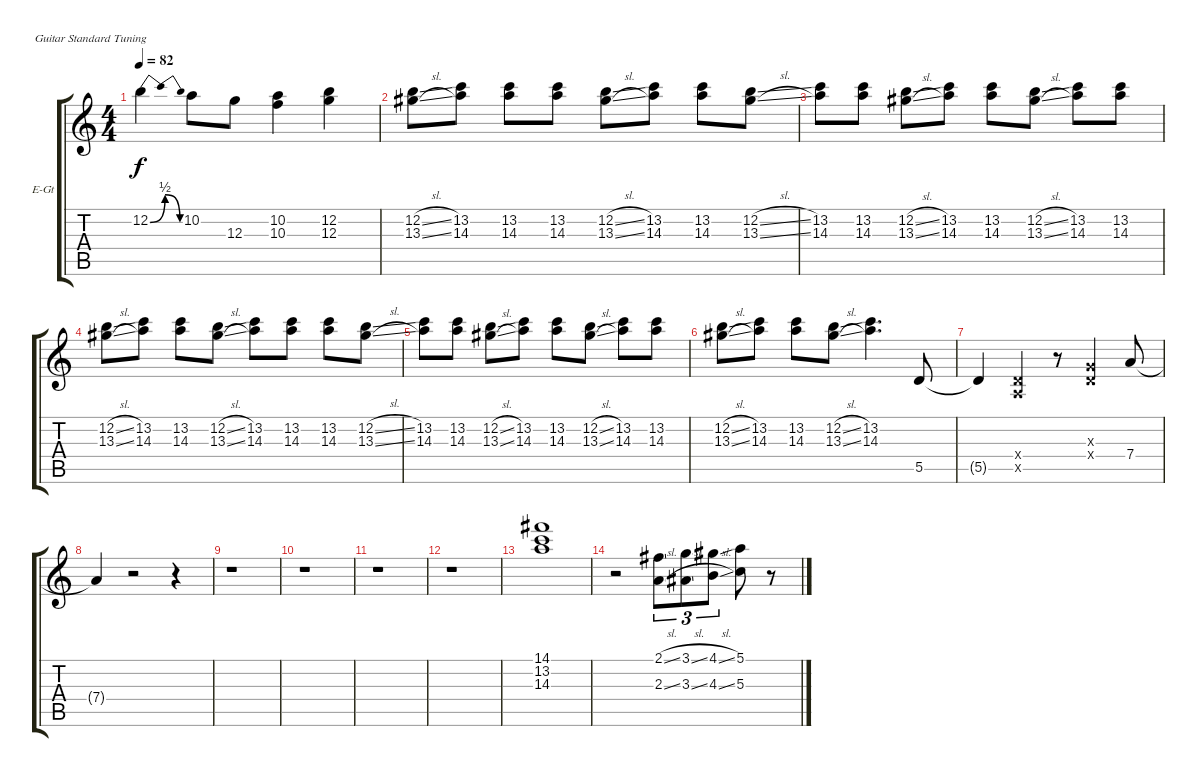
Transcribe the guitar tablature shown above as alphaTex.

\bracketExtendMode groupsimilarinstruments
\firstSystemTrackNameOrientation horizontal
\otherSystemsTrackNameOrientation horizontal
\track ("Guitar 6 (solos)" "E-Gt") {instrument acousticgrandpiano}
\staff {score tabs}
\tuning (E4 B3 G3 D3 A2 E2)
\displaytranspose 12
\ts (4 4)
\tempo 82
\clef g2
\ks c
12.2{be (bendrelease 0 0 30 2 30 2 60 0)}.4{dy f} 10.2.8 12.3.8 (10.2 10.3).4 (12.2 12.3).4 |
(12.2{sl} 13.3{sl}).8 (13.2 14.3).8 (13.2 14.3).8 (13.2 14.3).8 (12.2{sl} 13.3{sl}).8 (13.2 14.3).8 (13.2 14.3).8 (12.2{sl} 13.3{sl}).8 |
(13.2 14.3).8 (13.2 14.3).8 (12.2{sl} 13.3{sl}).8 (13.2 14.3).8 (13.2 14.3).8 (12.2{sl} 13.3{sl}).8 (13.2 14.3).8 (13.2 14.3).8 |
(12.2{sl} 13.3{sl}).8 (13.2 14.3).8 (13.2 14.3).8 (12.2{sl} 13.3{sl}).8 (13.2 14.3).8 (13.2 14.3).8 (13.2 14.3).8 (12.2{sl} 13.3{sl}).8 |
(13.2 14.3).8 (13.2 14.3).8 (12.2{sl} 13.3{sl}).8 (13.2 14.3).8 (13.2 14.3).8 (12.2{sl} 13.3{sl}).8 (13.2 14.3).8 (13.2 14.3).8 |
(12.2{sl} 13.3{sl}).8 (13.2 14.3).8 (13.2 14.3).8 (12.2{sl} 13.3{sl}).8 (13.2 14.3).4{d} 5.5.8 |
5.5{t}.4 (0.4{x} 0.5{x}).4 r.8 (0.3{x} 0.4{x}).4 7.4.8 |
7.4{t}.4 r.2 r.4 |
r.1 |
r.1 |
r.1 |
r.1 |
(14.1 13.2 14.3).1 |
r.2 (2.1{sl} 2.3{sl}).8{tu (3 2)} (3.1{sl} 3.3{sl}).8{tu (3 2)} (4.1{sl} 4.3{sl}).8{tu (3 2)} (5.1 5.3).8 r.8
